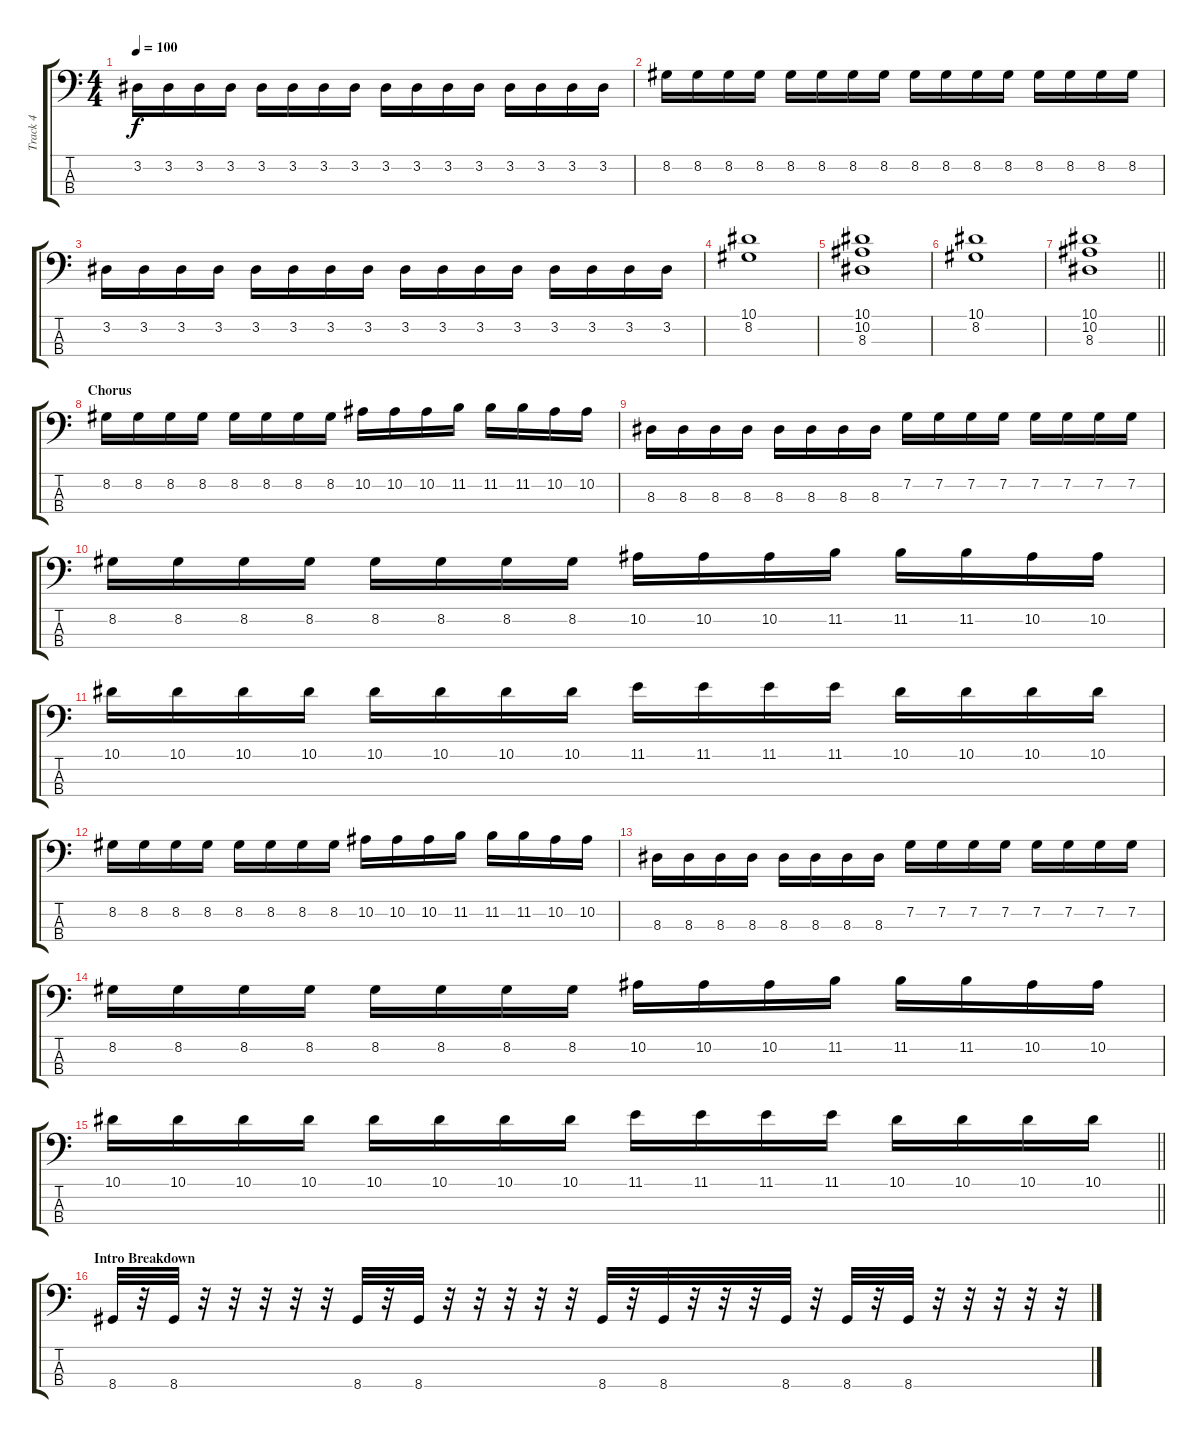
\track ("Track 4" "Track 4") {instrument electricbasspick}
\staff {score tabs}
\tuning (F2 C2 G1 C1) {hide}
\ts (4 4)
\tempo 100
\clef f4
\ks c
3.2.16{dy f} 3.2.16 3.2.16 3.2.16 3.2.16 3.2.16 3.2.16 3.2.16 3.2.16 3.2.16 3.2.16 3.2.16 3.2.16 3.2.16 3.2.16 3.2.16 |
8.2.16 8.2.16 8.2.16 8.2.16 8.2.16 8.2.16 8.2.16 8.2.16 8.2.16 8.2.16 8.2.16 8.2.16 8.2.16 8.2.16 8.2.16 8.2.16 |
3.2.16 3.2.16 3.2.16 3.2.16 3.2.16 3.2.16 3.2.16 3.2.16 3.2.16 3.2.16 3.2.16 3.2.16 3.2.16 3.2.16 3.2.16 3.2.16 |
(10.1 8.2).1 |
(10.1 10.2 8.3).1 |
(10.1 8.2).1 |
\barLineRight lightlight
(10.1 10.2 8.3).1 |
\section ("" "Chorus")
8.2.16 8.2.16 8.2.16 8.2.16 8.2.16 8.2.16 8.2.16 8.2.16 10.2.16 10.2.16 10.2.16 11.2.16 11.2.16 11.2.16 10.2.16 10.2.16 |
8.3.16 8.3.16 8.3.16 8.3.16 8.3.16 8.3.16 8.3.16 8.3.16 7.2.16 7.2.16 7.2.16 7.2.16 7.2.16 7.2.16 7.2.16 7.2.16 |
8.2.16 8.2.16 8.2.16 8.2.16 8.2.16 8.2.16 8.2.16 8.2.16 10.2.16 10.2.16 10.2.16 11.2.16 11.2.16 11.2.16 10.2.16 10.2.16 |
10.1.16 10.1.16 10.1.16 10.1.16 10.1.16 10.1.16 10.1.16 10.1.16 11.1.16 11.1.16 11.1.16 11.1.16 10.1.16 10.1.16 10.1.16 10.1.16 |
8.2.16 8.2.16 8.2.16 8.2.16 8.2.16 8.2.16 8.2.16 8.2.16 10.2.16 10.2.16 10.2.16 11.2.16 11.2.16 11.2.16 10.2.16 10.2.16 |
8.3.16 8.3.16 8.3.16 8.3.16 8.3.16 8.3.16 8.3.16 8.3.16 7.2.16 7.2.16 7.2.16 7.2.16 7.2.16 7.2.16 7.2.16 7.2.16 |
8.2.16 8.2.16 8.2.16 8.2.16 8.2.16 8.2.16 8.2.16 8.2.16 10.2.16 10.2.16 10.2.16 11.2.16 11.2.16 11.2.16 10.2.16 10.2.16 |
\barLineRight lightlight
10.1.16 10.1.16 10.1.16 10.1.16 10.1.16 10.1.16 10.1.16 10.1.16 11.1.16 11.1.16 11.1.16 11.1.16 10.1.16 10.1.16 10.1.16 10.1.16 |
\section ("" "Intro Breakdown")
8.4.32 r.32 8.4.32 r.32 r.32 r.32 r.32 r.32 8.4.32 r.32 8.4.32 r.32 r.32 r.32 r.32 r.32 8.4.32 r.32 8.4.32 r.32 r.32 r.32 8.4.32 r.32 8.4.32 r.32 8.4.32 r.32 r.32 r.32 r.32 r.32
